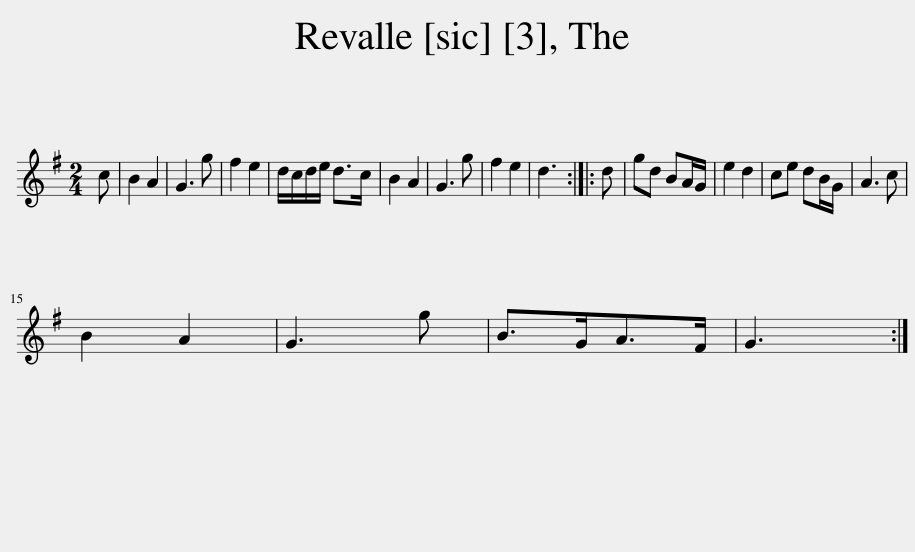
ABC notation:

X:1
L:1/8
M:2/4
I:linebreak $
K:G
V:1 treble
V:1
 c | B2 A2 | G3 g | f2 e2 | d/c/d/e/ d>c | %5
 B2 A2 | G3 g | f2 e2 | d3 :: d | %10
 gd BA/G/ | e2 d2 | ce dB/G/ | A3 c |$ B2 A2 | %15
 G3 g | B>GA>F | G3 :| %18
